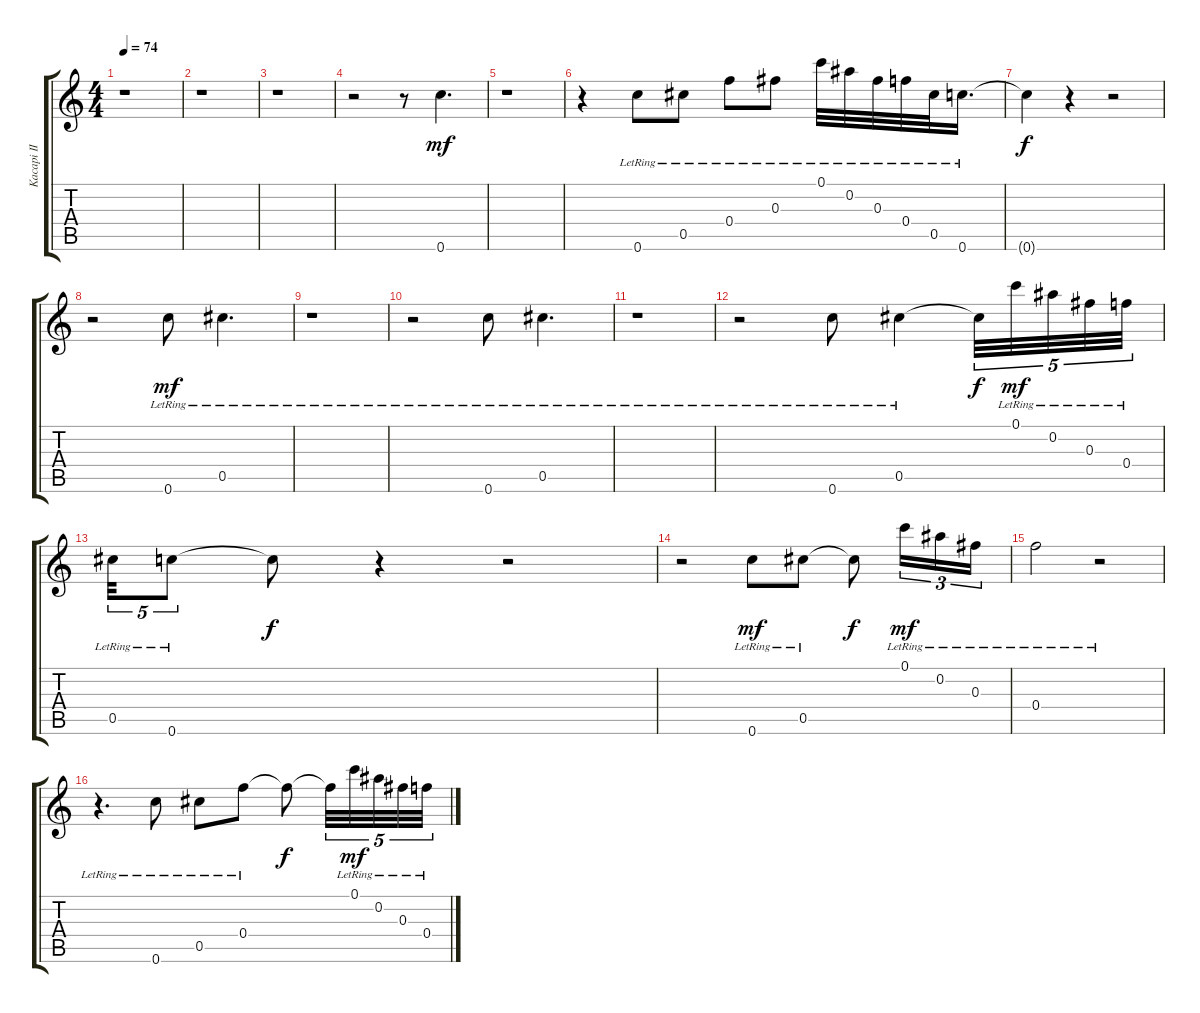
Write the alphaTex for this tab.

\track ("Kacapi II" "Kacapi II") {instrument koto}
\staff {score tabs}
\tuning (C6 Bb5 Gb5 F5 Db5 C5) {hide}
\ts (4 4)
\tempo 74
\clef g2
\ks c
r.1{dy mf} |
r.1 |
r.1 |
r.2 r.8 0.6.4{d} |
r.1 |
r.4 0.6{lr}.8 0.5{lr}.8 0.4{lr}.8 0.3{lr}.8 0.1{lr}.32 0.2{lr}.32 0.3{lr}.32 0.4{lr}.32 0.5{lr}.32 0.6{lr}.16{d} |
0.6{t}.4{dy f} r.4 r.2 |
r.2 0.6{lr}.8{dy mf} 0.5{lr}.4{d} |
r.1 |
r.2 0.6{lr}.8 0.5{lr}.4{d} |
r.1 |
r.2 0.6{lr}.8 0.5{lr}.4 0.5{t}.32{tu (5 4) dy f} 0.1{lr}.32{tu (5 4) dy mf} 0.2{lr}.32{tu (5 4)} 0.3{lr}.32{tu (5 4)} 0.4{lr}.32{tu (5 4)} |
0.5{lr}.32{tu (5 4)} 0.6{lr}.8{tu (5 4)} 0.6{t}.8{dy f} r.4 r.2 |
r.2 0.6{lr}.8{dy mf} 0.5{lr}.8 0.5{t}.8{dy f} 0.1{lr}.16{tu (3 2) dy mf} 0.2{lr}.16{tu (3 2)} 0.3{lr}.16{tu (3 2)} |
0.4{lr}.2 r.2 |
r.4{d} 0.6{lr}.8 0.5{lr}.8 0.4{lr}.8 0.4{t}.8{dy f} 0.4{t}.32{tu (5 4)} 0.1{lr}.32{tu (5 4) dy mf} 0.2{lr}.32{tu (5 4)} 0.3{lr}.32{tu (5 4)} 0.4{lr}.32{tu (5 4)}
